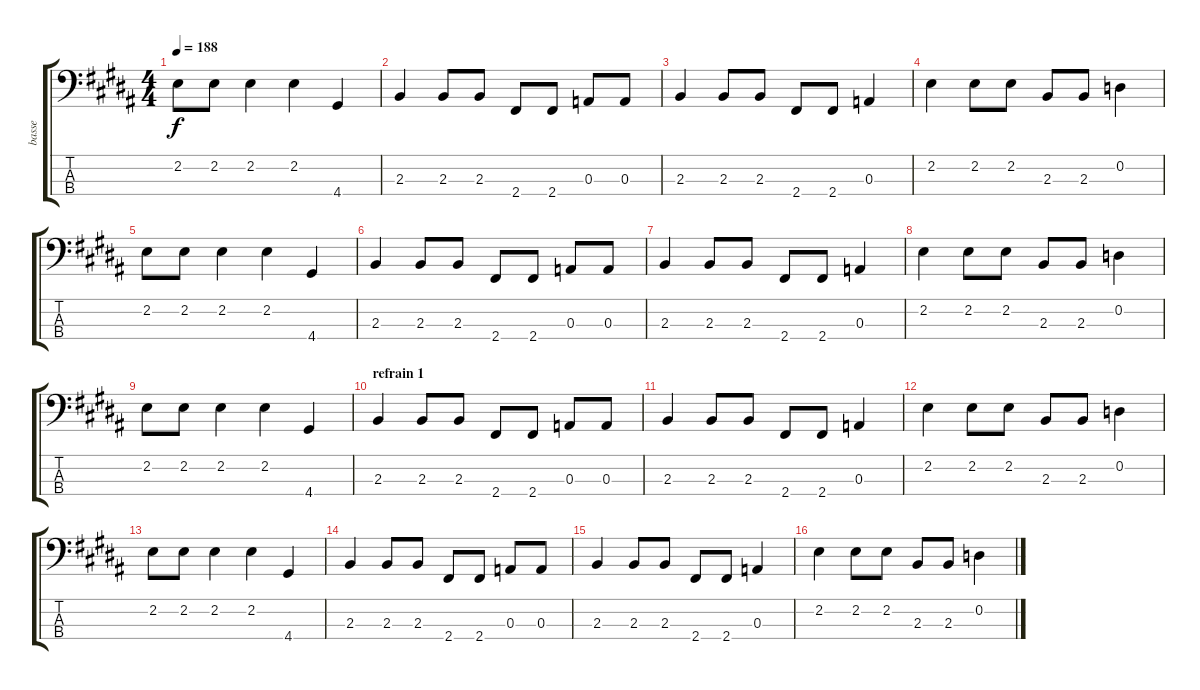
\track ("basse" "basse") {instrument electricbasspick}
\staff {score tabs}
\tuning (G2 D2 A1 E1) {hide}
\ts (4 4)
\tempo 188
\clef f4
\ks b
2.2.8{dy f} 2.2.8 2.2.4 2.2.4 4.4.4 |
2.3.4 2.3.8 2.3.8 2.4.8 2.4.8 0.3.8 0.3.8 |
2.3.4 2.3.8 2.3.8 2.4.8 2.4.8 0.3.4 |
2.2.4 2.2.8 2.2.8 2.3.8 2.3.8 0.2.4 |
2.2.8 2.2.8 2.2.4 2.2.4 4.4.4 |
2.3.4 2.3.8 2.3.8 2.4.8 2.4.8 0.3.8 0.3.8 |
2.3.4 2.3.8 2.3.8 2.4.8 2.4.8 0.3.4 |
2.2.4 2.2.8 2.2.8 2.3.8 2.3.8 0.2.4 |
2.2.8 2.2.8 2.2.4 2.2.4 4.4.4 |
\section ("" "refrain 1")
2.3.4 2.3.8 2.3.8 2.4.8 2.4.8 0.3.8 0.3.8 |
2.3.4 2.3.8 2.3.8 2.4.8 2.4.8 0.3.4 |
2.2.4 2.2.8 2.2.8 2.3.8 2.3.8 0.2.4 |
2.2.8 2.2.8 2.2.4 2.2.4 4.4.4 |
2.3.4 2.3.8 2.3.8 2.4.8 2.4.8 0.3.8 0.3.8 |
2.3.4 2.3.8 2.3.8 2.4.8 2.4.8 0.3.4 |
2.2.4 2.2.8 2.2.8 2.3.8 2.3.8 0.2.4
